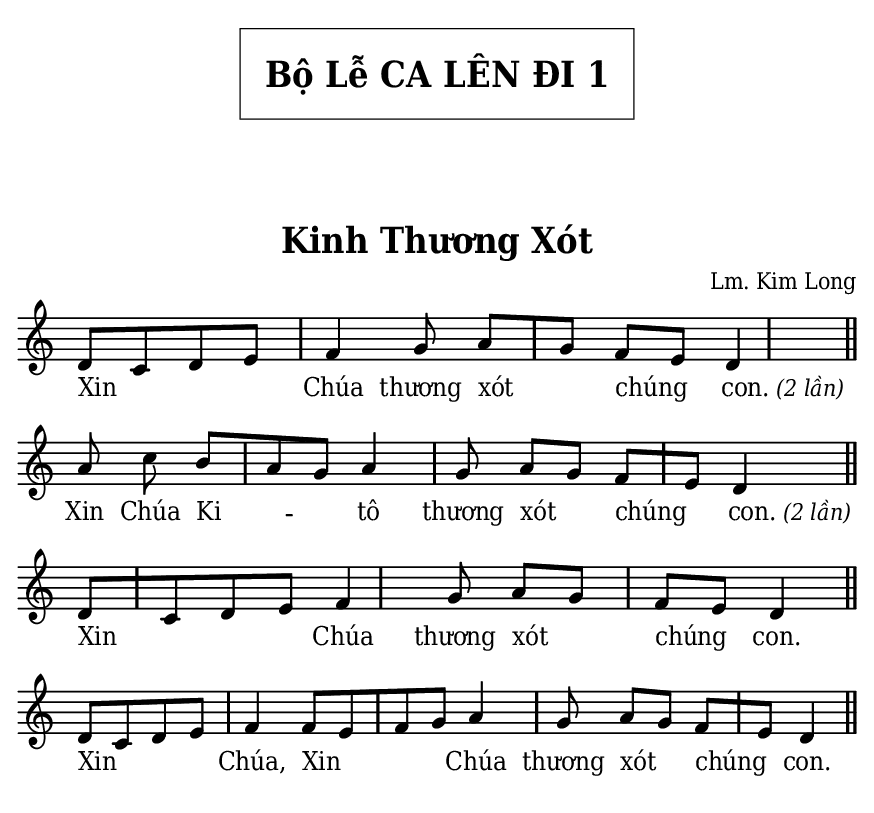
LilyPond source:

% Cài đặt chung\
\version "2.22.1"
\include "english.ly"
\include "gregorian.ly"

\header {
  title = \markup \fill-line {
    \center-column {
      \box \pad-markup #2 "Bộ Lễ CA LÊN ĐI 1"
      \null \null \null
    }
  }
  subtitle = \markup { \fontsize #3 \bold "Kinh Thương Xót" }
  composer = "Lm. Kim Long"
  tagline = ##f
}

% Nhạc phiên khúc
nhacPhienKhucSop = \relative c' {
  \autoBeamOff
  d8 [c d e] f4 g8 a [g] f [e] d4 \bar "||" \break
  a'8 c b [a g] a4 g8 a [g] f [e] d4 \bar "||" \break
  d8 [c d e] f4 g8 a [g] f [e] d4 \bar "||" \break
  d8 [c d e] f4 f8 [e f g] a4 g8 a [g] f [e] d4 \bar "||"
}

% Lời phiên khúc
loiPhienKhucSop = \lyrics {
  Xin Chúa thương xót chúng
  \tweak self-alignment-X #LEFT
  \tweak extra-offset #'(-0.5 . 0)
  \markup { "con." \italic \smaller "(2 lần)" }
  Xin Chúa Ki -- tô thương xót chúng
  \tweak self-alignment-X #LEFT
  \tweak extra-offset #'(-0.5 . 0)
  \markup { "con." \italic \smaller "(2 lần)" }
  Xin Chúa thương xót chúng con.
  Xin Chúa, Xin Chúa thương xót chúng con.
}

% Dàn trang
\paper {
  #(set-paper-size "a5")
  top-margin = 3\mm
  bottom-margin = 3\mm
  left-margin = 3\mm
  right-margin = 3\mm
  #(define fonts
	 (make-pango-font-tree "Deja Vu Serif Condensed"
	 		       "Deja Vu Serif Condensed"
			       "Deja Vu Serif Condensed"
			       (/ 20 20)))
  print-page-number = ##f
}

TongNhip = {
  \key c \major \time 2/4
  \set Timing.beamExceptions = #'()
  \set Timing.baseMoment = #(ly:make-moment 1/4)
}

\score {
  \new ChoirStaff <<
    \new Staff \with {
      \remove "Time_signature_engraver"} <<
      \new Voice = "beSop" {
        \clef treble \TongNhip \nhacPhienKhucSop
      }
      \new Lyrics \lyricsto beSop \loiPhienKhucSop
    >>
  >>
  \layout {
    \override Lyrics.LyricSpace.minimum-distance = #1.5
    \override Score.BarNumber.break-visibility = ##(#f #f #f)
    \override Score.SpacingSpanner.uniform-stretching = ##t
    \override Score.SpacingSpanner.packed-spacing = ##f
    \set Score.defaultBarType = ""
    ragged-last = ##f
  } 
}
